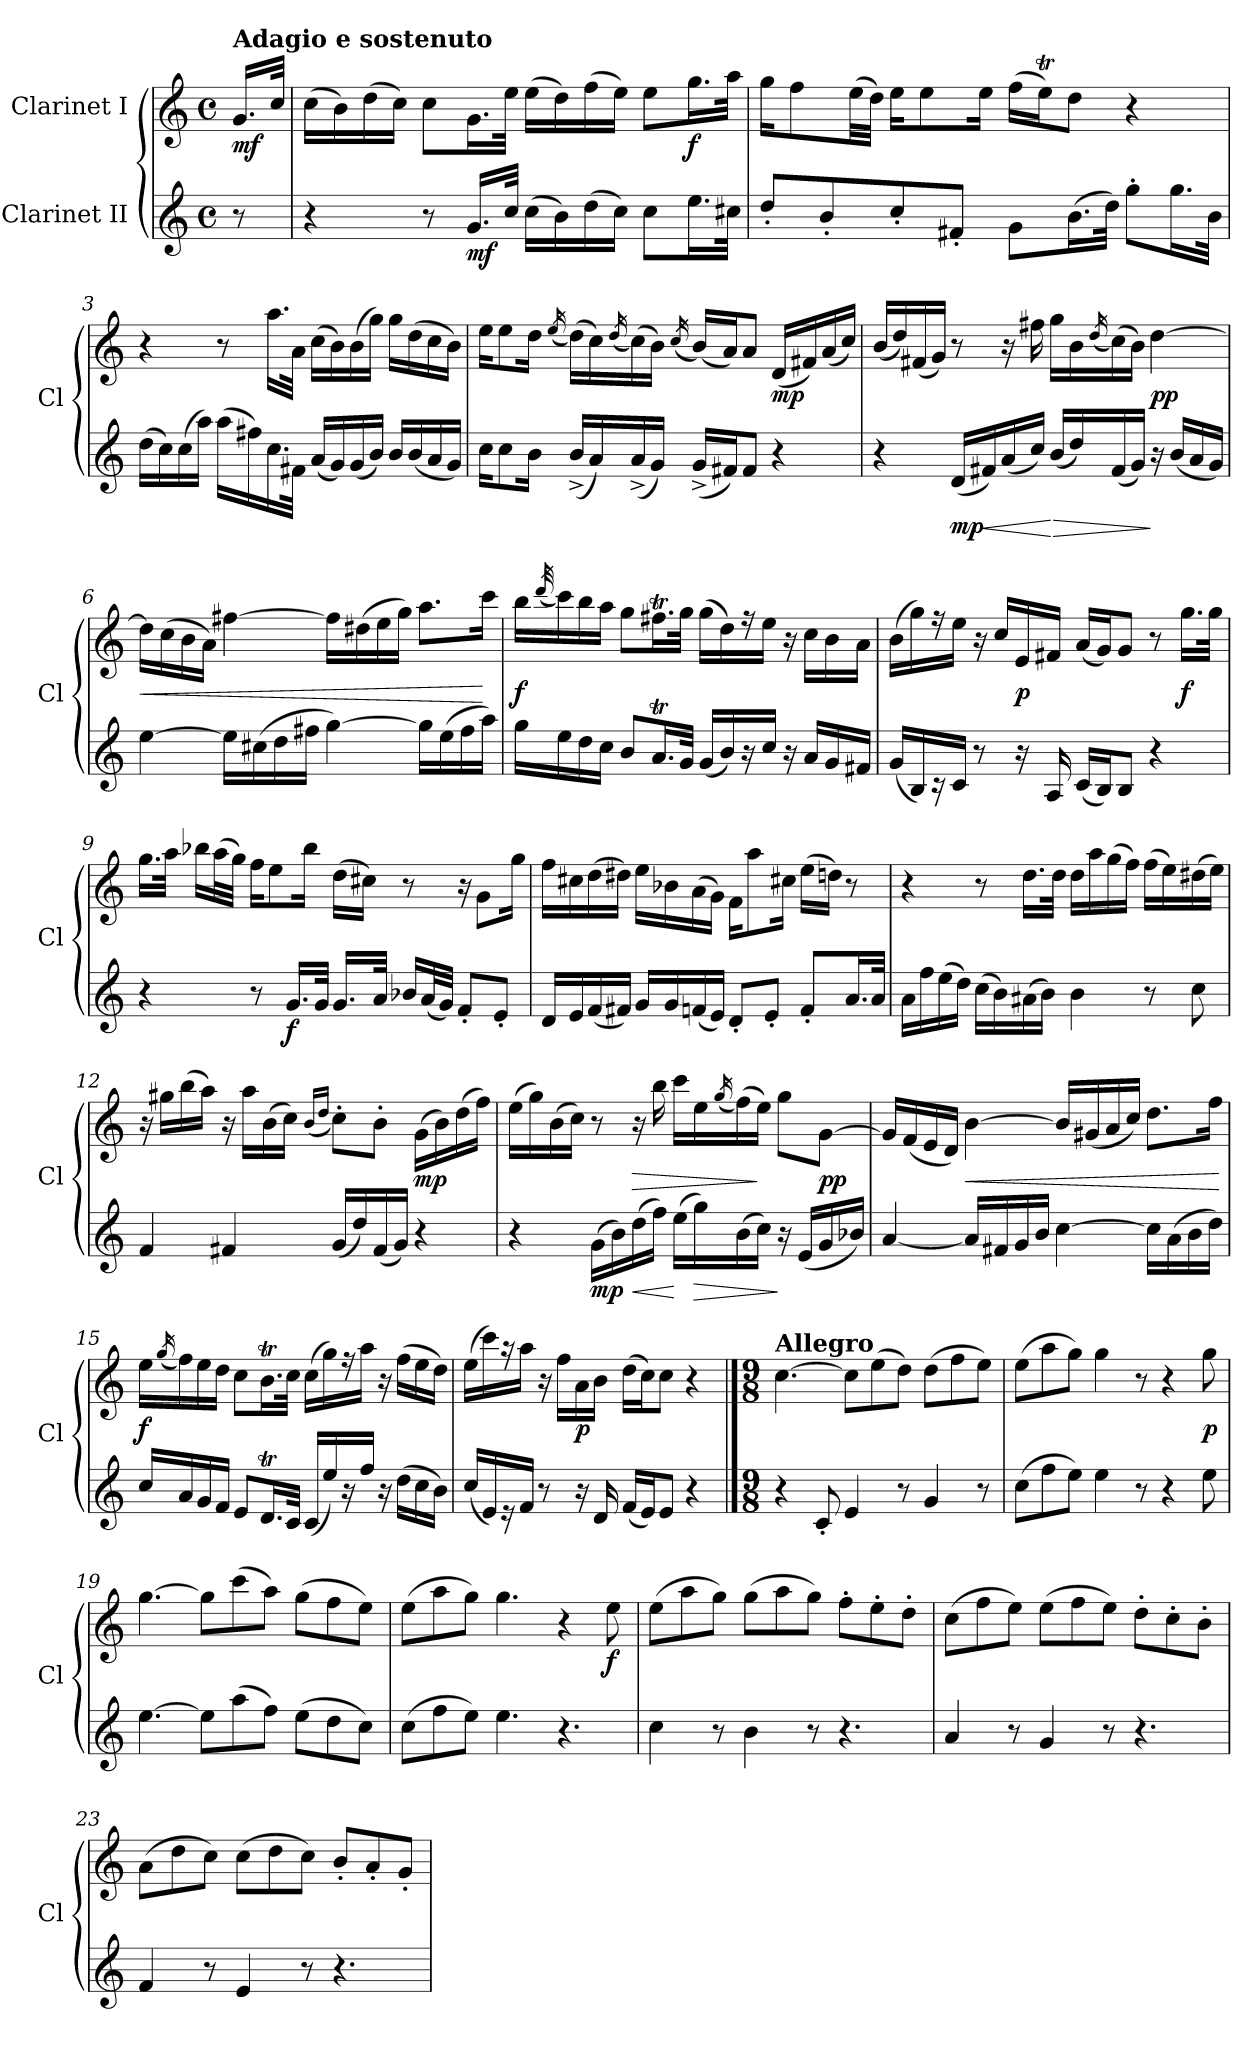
**kern	**dynam	**kern	**dynam
*part2	*part2	*part1	*part1
*staff2	*staff2	*staff1	*staff1
*I"Clarinet II	*	*I"Clarinet I	*
*I'Cl	*	*I'Cl	*
*clefG2	*	*clefG2	*
*ITrd1c2	*	*ITrd1c2	*
*k[b-e-]	*	*k[b-e-]	*
*M4/4	*	*M4/4	*
*met(c)	*	*met(c)	*
=	=	=	=
!	!	!LO:TX:a:B:t=Adagio e sostenuto	!
!	!	!	!LO:DY:b
8r	.	16.f/LL	mf
.	.	32b-/JJk	.
=1	=1	=1	=1
4r	.	(16b-\LL	.
.	.	16a\)	.
.	.	(16cc\	.
.	.	16b-\JJ)	.
8r	.	8b-\L	.
!	!LO:DY:b	!	!
16.f/LL	mf	16.f\L	.
32b-/JJk	.	32dd\JJk	.
(16b-\LL	.	(16dd\LL	.
16a\)	.	16cc\)	.
(16cc\	.	(16ee-\	.
16b-\JJ)	.	16dd\JJ)	.
8b-\L	.	8dd\L	.
!	!	!	!LO:DY:b
16.dd\L	.	16.ff\L	f
32bn\JJk	.	32gg\JJk	.
=2	=2	=2	=2
8cc'/L	.	16ff\KL	.
.	.	8ee-\	.
8a'/	.	.	.
.	.	(32dd\LL	.
.	.	32cc\JJJ)	.
8b-'/	.	16dd\KL	.
.	.	8dd\	.
8en'/J	.	.	.
.	.	16dd\Jk	.
8f\L	.	(16ee-\LL	.
.	.	16ddt\J)	.
(16.a\L	.	8cc\J	.
32cc\JJk)	.	.	.
8ff'\L	.	4r	.
16.ff\L	.	.	.
32a\JJk	.	.	.
=3	=3	=3	=3
(16cc\LL	.	4r	.
16b-\)	.	.	.
(16b-\	.	.	.
16gg\JJ)	.	.	.
(16gg\LL	.	8r	.
16een\)	.	.	.
16.b-\	.	16.gg\LL	.
32en\JJk	.	32g\JJk	.
(16g/LL	.	(16b-\LL	.
16f/)	.	16a\)	.
(16f/	.	(16a\	.
16a/JJ)	.	16ff\JJ)	.
16a/LL	.	16ff\LL	.
(16a/	.	(16cc\	.
16g/	.	16b-\	.
16f/JJ)	.	16a\JJ)	.
!!LO:LB:g=z
=4	=4	=4	=4
16b-\KL	.	16dd\KL	.
8b-\	.	8dd\	.
16a\Jk	.	16cc\Jk	.
.	.	(16qdd/	.
(16a^/LL	.	(16cc\LL)	.
16g/)	.	16b-\)	.
.	.	(16qcc/	.
(16g^/	.	(16b-\)	.
16f/JJ)	.	16a\JJ)	.
.	.	(16qb-/	.
(16f^/LL	.	(16a/LL)	.
16en/J)	.	16g/J)	.
8e/J	.	8g/J	.
!	!	!	!LO:DY:b
4r	.	(16c/LL	mp
.	.	16en/)	.
.	.	(16g/	.
.	.	16b-/JJ)	.
=5	=5	=5	=5
4r	.	(16a/LL	.
.	.	16cc/)	.
.	.	(16en/	.
.	.	16f/JJ)	.
!	!LO:DY:b	!	!
(16c/LL	mp	8r	.
!	!LO:HP:b	!	!
16en/)	<	.	.
(16g/	.	16r	.
16b-/JJ)	.	16een\	.
!	!LO:HP:n=1:b	!	!
(16a/LL	[ >	16ff\LL	.
16cc/)	.	16a\	.
.	.	(16qcc/	.
(16e/	.	(16b-\)	.
16f/JJ)	.	16a\JJ)	.
!	!	!	!LO:DY:b
16r	]	[4cc\	pp
(16a/LL	.	.	.
16g/	.	.	.
16f/JJ)	.	.	.
=6	=6	=6	=6
!	!	!	!LO:HP:b
[4dd\	.	16cc\LL]	<
.	.	(16b-\	.
.	.	16a\	.
.	.	16g\JJ)	.
16dd\LL]	.	[4een\	.
(16bn\	.	.	.
16cc\	.	.	.
16een\JJ	.	.	.
[4ff\)	.	16ee\LL]	.
.	.	(16cc#X\	.
.	.	16dd\	.
.	.	16ff\JJ)	.
16ff\LL]	.	8.gg\L	.
(16dd\	.	.	.
16ee\	.	.	.
16gg\JJ)	.	16bb-\Jk	[
!!LO:LB:g=z
=7	=7	=7	=7
!	!	!	!LO:DY:b
16ff\LL	.	16aa\LL	f
.	.	(32qccc/	.
16dd\	.	16bb-\)	.
16cc\	.	16aa\	.
16b-\JJ	.	16gg\JJ	.
8a/L	.	8ff\L	.
16.gT/L	.	16.eent\L	.
32f/JJk	.	32ff\JJk	.
(16f/LL	.	(16ff\LL	.
16a/)	.	16cc\)	.
16r	.	16r	.
16b-/JJ	.	16dd\JJ	.
16r	.	16r	.
16g/LL	.	16b-\LL	.
16f/	.	16a\	.
16en/JJ	.	16g\JJ	.
=8	=8	=8	=8
(16f/LL	.	(16a\LL	.
16A/)	.	16ff\)	.
16r	.	16r	.
16B-/JJ	.	16dd\JJ	.
8r	.	16r	.
.	.	16b-/LL	.
!	!	!	!LO:DY:b
16r	.	16d/	p
16G/	.	16en/JJ	.
(16B-/LL	.	(16g/LL	.
16A/J)	.	16f/J)	.
8A/J	.	8f/J	.
4r	.	8r	.
!	!	!	!LO:DY:b
.	.	16.ff\LL	f
.	.	32ff\JJk	.
=9	=9	=9	=9
4r	.	16.ff\LL	.
.	.	32gg\JJk	.
.	.	16aa-X\LL	.
.	.	(32gg\L	.
.	.	32ff\JJJ)	.
8r	.	16ee-\KL	.
.	.	8dd\	.
!	!LO:DY:b	!	!
16.f/LL	f	.	.
.	.	16aa-\Jk	.
32f/JJk	.	.	.
16.f/LL	.	(16cc\LL	.
.	.	16bn\JJ)	.
32g/JJk	.	.	.
16a-X/LL	.	8r	.
(32g/L	.	.	.
32f/JJJ)	.	.	.
8e-'/L	.	16r	.
.	.	8f\L	.
8d'/J	.	.	.
.	.	16ff\Jk	.
!!LO:LB:g=z
=10	=10	=10	=10
16c/LL	.	16ee-\LL	.
16d/	.	16bn\	.
(16e-/	.	(16cc\	.
16en/JJ)	.	16cc#X\JJ)	.
16f/LL	.	16dd\LL	.
16f/	.	16a-X\	.
(16e-X/	.	(16g\	.
16d/JJ)	.	16f\JJ)	.
8c'/L	.	16e-\KL	.
.	.	8gg\	.
8d'/J	.	.	.
.	.	16bn\Jk	.
8e-'/L	.	(16dd\LL	.
.	.	16ccn\JJ)	.
16.g/L	.	8r	.
32g/JJk	.	.	.
=11	=11	=11	=11
16g\LL	.	4r	.
16ee-\	.	.	.
(16dd\	.	.	.
16cc\JJ)	.	.	.
(16b-\LL	.	8r	.
16a\)	.	.	.
(16g#X\	.	16.cc\LL	.
16a\JJ)	.	.	.
.	.	32cc\JJk	.
4a\	.	16cc\LL	.
.	.	16gg\	.
.	.	(16ff\	.
.	.	16ee-\JJ)	.
8r	.	(16ee-\LL	.
.	.	16dd\)	.
8b-\	.	(16cc#X\	.
.	.	16dd\JJ)	.
=12	=12	=12	=12
4e-/	.	16r	.
.	.	16ff#X\LL	.
.	.	(16aa\	.
.	.	16gg\JJ)	.
4en/	.	16r	.
.	.	16gg\LL	.
.	.	(16a\	.
.	.	16b-\JJ)	.
.	.	(16qa/LL	.
.	.	16qcc/JJ	.
(16f/LL	.	8b-'\L)	.
16cc/)	.	.	.
(16e/	.	8a'\J	.
16f/JJ)	.	.	.
!	!	!	!LO:DY:b
4r	.	(16f\LL	mp
.	.	16a\)	.
.	.	(16cc\	.
.	.	16ee-\JJ)	.
!!LO:LB:g=z
=13	=13	=13	=13
4r	.	(16dd\LL	.
.	.	16ff\)	.
.	.	(16a\	.
.	.	16b-\JJ)	.
!	!LO:DY:b	!	!
(16f\LL	mp	8r	.
16a\)	.	.	.
!	!LO:HP:b	!	!LO:HP:b
(16cc\	<	16r	>
16ee-\JJ)	.	16aa\	.
(16dd\LL	[	16bb-\LL	.
!	!LO:HP:b	!	!
16ff\)	>	16dd\	.
.	.	(16qff/	.
(16a\	.	(16ee-\)	.
16b-\JJ)	.	16dd\JJ)	]
16r	]	8ff\L	.
(16d/LL	.	.	.
!	!	!	!LO:DY:b
16f/	.	[8f\J	pp
16a-X/JJ)	.	.	.
=14	=14	=14	=14
[4g/	.	16f/LL]	.
.	.	(16e-/	.
.	.	16d/	.
.	.	16c/JJ)	.
!	!	!	!LO:HP:b
16g/LL]	.	[4a\	<
16en/	.	.	.
16f/	.	.	.
16a/JJ	.	.	.
[4b-\	.	16a/LL]	.
.	.	(16f#X/	.
.	.	16g/	.
.	.	16b-/JJ)	.
16b-\LL]	.	8.cc\L	.
(16g\	.	.	.
16a\	.	.	.
16cc\JJ)	.	16ee-\Jk	.
.	.	.	[
=15	=15	=15	=15
!	!	!	!LO:DY:b
16b-/LL	.	16dd\LL	f
.	.	(16qff/	.
16g/	.	16ee-\)	.
16f/	.	16dd\	.
16e-/JJ	.	16cc\JJ	.
8d/L	.	8b-\L	.
16.cT/L	.	16.at\L	.
32B-/JJk	.	32b-\JJk	.
(16B-/LL	.	(16b-\LL	.
16dd/)	.	16ff\)	.
16r	.	16r	.
16ee-/JJ	.	16gg\JJ	.
16r	.	16r	.
(16cc\LL	.	(16ee-\LL	.
16b-\	.	16dd\	.
16a\JJ)	.	16cc\JJ)	.
=16	=16	=16	=16
(16b-/LL	.	(16dd\LL	.
16d/)	.	16bb-\)	.
16r	.	16r	.
16e-/JJ	.	16gg\JJ	.
8r	.	16r	.
.	.	16ee-\LL	.
!	!	!	!LO:DY:b
16r	.	16g\	p
16c/	.	16a\JJ	.
(16e-/LL	.	(16cc\LL	.
16d/J)	.	16b-\J)	.
8d/J	.	8b-\J	.
4r	.	4r	.
!!LO:PB:g=z
==17	==17	==17	==17
*M9/8	*	*M9/8	*
!	!	!LO:TX:a:B:t=Allegro	!
4r	.	[4.b-\	.
8B-'/	.	.	.
4d/	.	8b-\L]	.
.	.	(8dd\	.
8r	.	8cc\J)	.
4f/	.	(8cc\L	.
.	.	8ee-\	.
8r	.	8dd\J)	.
=18	=18	=18	=18
(8b-\L	.	(8dd\L	.
8ee-\	.	8gg\	.
8dd\J)	.	8ff\J)	.
4dd\	.	4ff\	.
8r	.	8r	.
4r	.	4r	.
!	!	!	!LO:DY:b
8dd\	.	8ff\	p
=19	=19	=19	=19
[4.dd\	.	[4.ff\	.
8dd\L]	.	8ff\L]	.
(8gg\	.	(8bb-\	.
8ee-\J)	.	8gg\J)	.
(8dd\L	.	(8ff\L	.
8cc\	.	8ee-\	.
8b-\J)	.	8dd\J)	.
=20	=20	=20	=20
(8b-\L	.	(8dd\L	.
8ee-\	.	8gg\	.
8dd\J)	.	8ff\J)	.
4.dd\	.	4.ff\	.
4.r	.	4r	.
!	!	!	!LO:DY:b
.	.	8dd\	f
=21	=21	=21	=21
4b-\	.	(8dd\L	.
.	.	8gg\	.
8r	.	8ff\J)	.
4a\	.	(8ff\L	.
.	.	8gg\	.
8r	.	8ff\J)	.
4.r	.	8ee-'\L	.
.	.	8dd'\	.
.	.	8cc'\J	.
!!LO:LB:g=z
=22	=22	=22	=22
4g/	.	(8b-\L	.
.	.	8ee-\	.
8r	.	8dd\J)	.
4f/	.	(8dd\L	.
.	.	8ee-\	.
8r	.	8dd\J)	.
4.r	.	8cc'\L	.
.	.	8b-'\	.
.	.	8a'\J	.
=23	=23	=23	=23
4e-/	.	(8g\L	.
.	.	8cc\	.
8r	.	8b-\J)	.
4d/	.	(8b-\L	.
.	.	8cc\	.
8r	.	8b-\J)	.
4.r	.	8a'/L	.
.	.	8g'/	.
.	.	8f'/J	.
=	=	=	=
*-	*-	*-	*-
